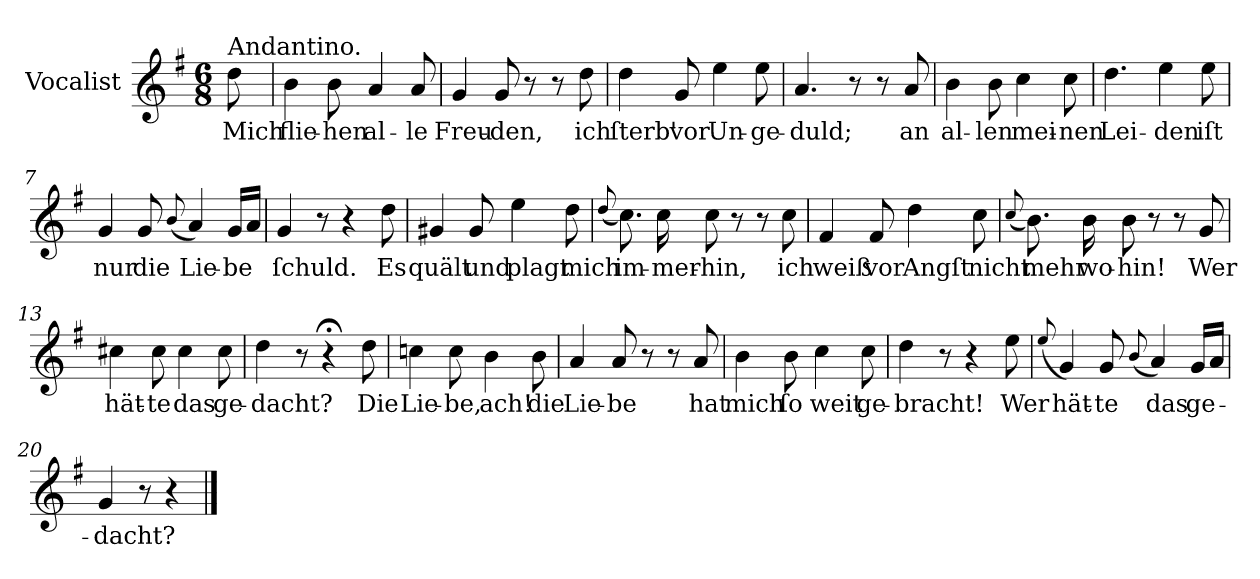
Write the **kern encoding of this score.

**kern	**text
*part1	*part1
*staff1	*staff1
*I"Vocalist	*
*k[f#]	*
*G:	*
*M6/8	*
=	=
!LO:TX:a:t=Andantino.	!
8dd	Mich
=1	=1
4b	flie-
8b	-hen
4a	al-
8a	-le
=2	=2
4g	Freu-
8g	-den,
8r	.
8r	.
8dd	ich
=3	=3
4dd	ſterb'
8g	vor
4ee	Un-
8ee	-ge-
=4	=4
4.a	-duld;
8r	.
8r	.
8a	an
=5	=5
4b	al-
8b	-len
4cc	mei-
8cc	-nen
=6	=6
4.dd	Lei-
4ee	-den
8ee	iſt
=7	=7
4g	nur
8g	die
(8qqb	.
4a)	Lie-
16gLL	-be
16aJJ	.
=8	=8
4g	ſchuld.
8r	.
4r	.
8dd	Es
=9	=9
4g#X	quält
8g#	und
4ee	plagt
8dd	mich
=10	=10
(8qqdd	.
8.cc)	im-
16cc	-mer-
8cc	-hin,
8r	.
8r	.
8cc	ich
=11	=11
4f#	weiß
8f#	vor
4dd	Angſt
8cc	nicht
=12	=12
(8qqcc	.
8.b)	mehr
16b	wo-
8b	-hin!
8r	.
8r	.
8g	Wer
=13	=13
4cc#X	hät-
8cc#	-te
4cc#	das
8cc#	ge-
=14	=14
4dd	-dacht?
8r	.
4r;<	.
8dd	Die
=15	=15
4ccn	Lie-
8cc	-be,
4b	ach!
8b	die
=16	=16
4a	Lie-
8a	-be
8r	.
8r	.
8a	hat
=17	=17
4b	mich
8b	ſo
4cc	weit
8cc	ge-
=18	=18
4dd	-bracht!
8r	.
4r	.
8ee	Wer
=19	=19
(8qqee	.
4g)	hät-
8g	-te
(8qqb	.
4a)	das
16gLL	ge-
16aJJ	.
=20	=20
4g	-dacht?
8r	.
4r	.
==	==
*-	*-
